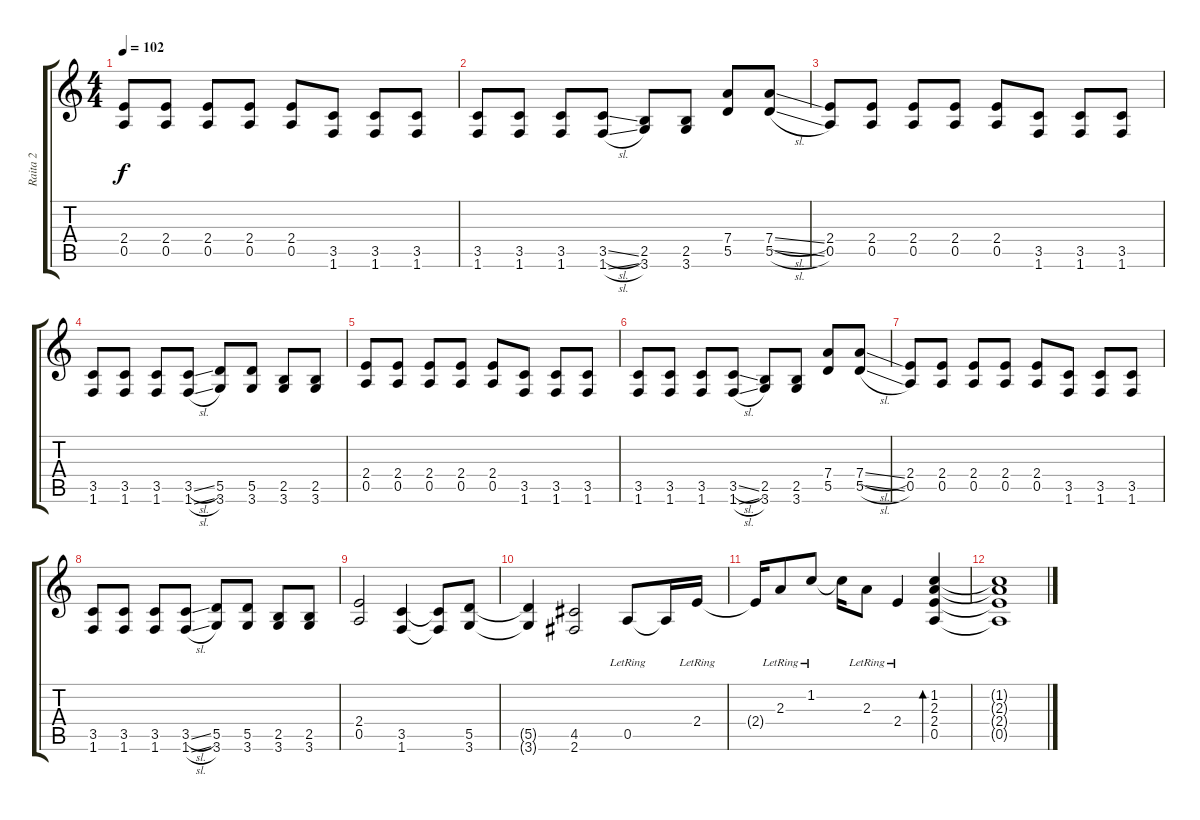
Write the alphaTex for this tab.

\track ("Raita 2" "Raita 2") {instrument distortionguitar}
\staff {score tabs}
\tuning (E4 B3 G3 D3 A2 E2) {hide}
\ts (4 4)
\tempo 102
\clef g2
\ks c
(2.4 0.5).8{dy f} (2.4 0.5).8 (2.4 0.5).8 (2.4 0.5).8 (2.4 0.5).8 (3.5 1.6).8 (3.5 1.6).8 (3.5 1.6).8 |
(3.5 1.6).8 (3.5 1.6).8 (3.5 1.6).8 (3.5{sl} 1.6{sl}).8 (2.5 3.6).8 (2.5 3.6).8 (7.4 5.5).8 (7.4{sl} 5.5{sl}).8 |
(2.4 0.5).8 (2.4 0.5).8 (2.4 0.5).8 (2.4 0.5).8 (2.4 0.5).8 (3.5 1.6).8 (3.5 1.6).8 (3.5 1.6).8 |
(3.5 1.6).8 (3.5 1.6).8 (3.5 1.6).8 (3.5{sl} 1.6{sl}).8 (5.5 3.6).8 (5.5 3.6).8 (2.5 3.6).8 (2.5 3.6).8 |
(2.4 0.5).8 (2.4 0.5).8 (2.4 0.5).8 (2.4 0.5).8 (2.4 0.5).8 (3.5 1.6).8 (3.5 1.6).8 (3.5 1.6).8 |
(3.5 1.6).8 (3.5 1.6).8 (3.5 1.6).8 (3.5{sl} 1.6{sl}).8 (2.5 3.6).8 (2.5 3.6).8 (7.4 5.5).8 (7.4{sl} 5.5{sl}).8 |
(2.4 0.5).8 (2.4 0.5).8 (2.4 0.5).8 (2.4 0.5).8 (2.4 0.5).8 (3.5 1.6).8 (3.5 1.6).8 (3.5 1.6).8 |
(3.5 1.6).8 (3.5 1.6).8 (3.5 1.6).8 (3.5{sl} 1.6{sl}).8 (5.5 3.6).8 (5.5 3.6).8 (2.5 3.6).8 (2.5 3.6).8 |
(2.4 0.5).2 (3.5 1.6).4 (3.5{t} 1.6{t}).8 (5.5 3.6).8 |
(5.5{t} 3.6{t}).4 (4.5 2.6).2 0.5{lr}.8{instrument electricguitarjazz} 0.5{t}.16 2.4{lr}.16 |
2.4{t}.16 2.3{lr}.8 1.2{lr}.8 1.2{t}.16 2.3{lr}.8 2.4{lr}.4 (1.2 2.3 2.4 0.5).4{bd 480} |
(1.2{t} 2.3{t} 2.4{t} 0.5{t}).1
